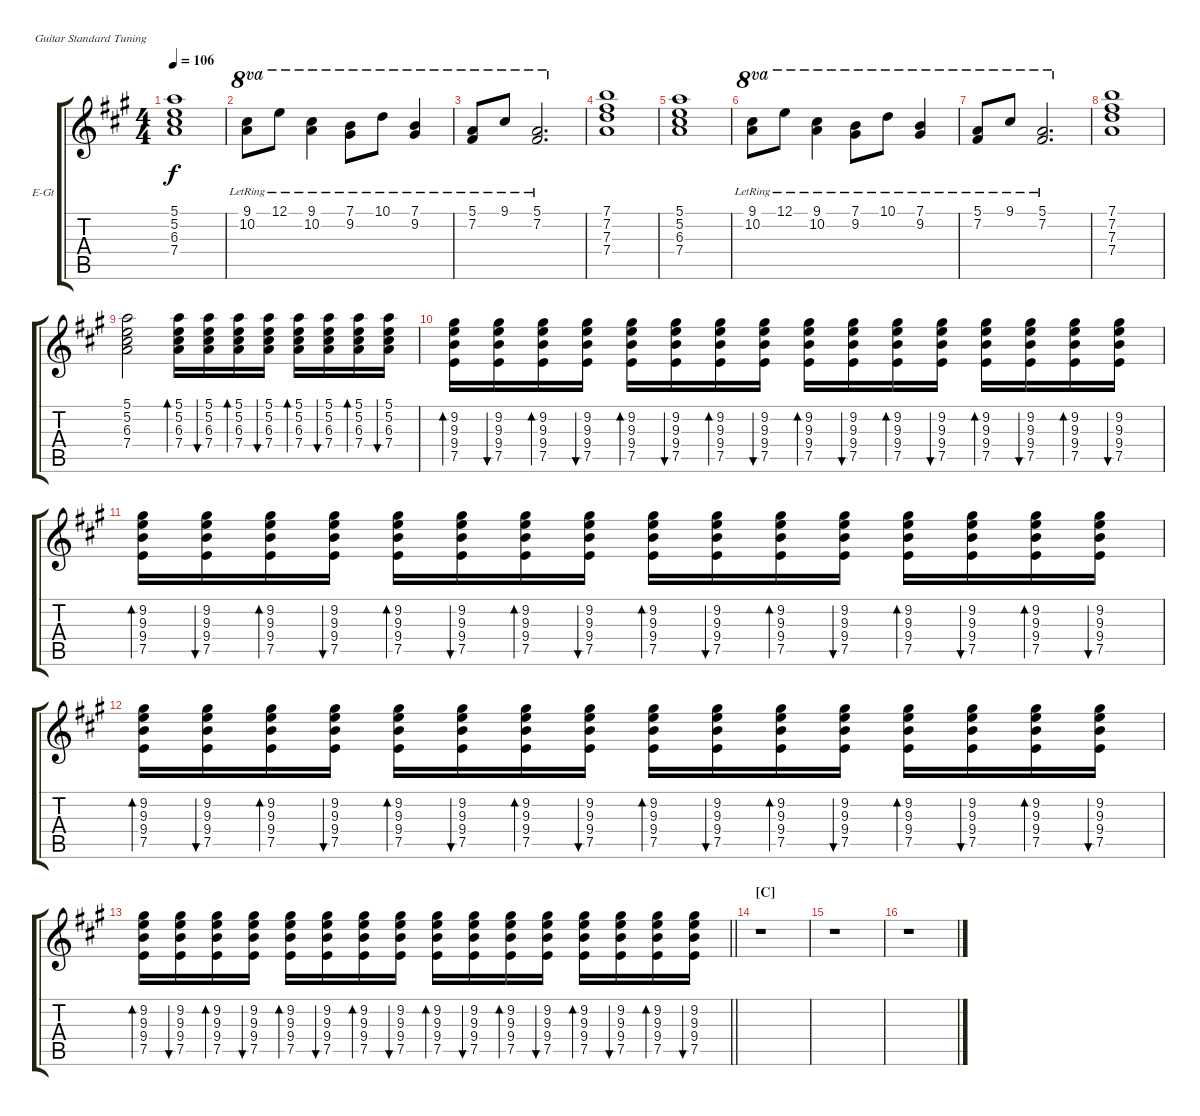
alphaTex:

\bracketExtendMode groupsimilarinstruments
\firstSystemTrackNameOrientation horizontal
\otherSystemsTrackNameOrientation horizontal
\track ("Albert Hammond Jr." "E-Gt") {instrument electricguitarjazz}
\staff {score tabs}
\tuning (E4 B3 G3 D3 A2 E2)
\ts (4 4)
\tempo 106
\clef g2
\ks a
(5.1 5.2 6.3 7.4).1{dy f} |
(9.1{lr} 10.2{lr}).8{ot 8va} 12.1{lr}.8{ot 8va} (9.1{lr} 10.2{lr}).4{ot 8va} (7.1{lr} 9.2{lr}).8{ot 8va} 10.1{lr}.8{ot 8va} (7.1{lr} 9.2{lr}).4{ot 8va} |
(5.1{lr} 7.2{lr}).8{ot 8va} 9.1{lr}.8{ot 8va} (5.1{lr} 7.2{lr}).2{d ot 8va} |
(7.1 7.2 7.3 7.4).1 |
(5.1 5.2 6.3 7.4).1 |
(9.1{lr} 10.2{lr}).8{ot 8va} 12.1{lr}.8{ot 8va} (9.1{lr} 10.2{lr}).4{ot 8va} (7.1{lr} 9.2{lr}).8{ot 8va} 10.1{lr}.8{ot 8va} (7.1{lr} 9.2{lr}).4{ot 8va} |
(5.1{lr} 7.2{lr}).8{ot 8va} 9.1{lr}.8{ot 8va} (5.1{lr} 7.2{lr}).2{d ot 8va} |
(7.1 7.2 7.3 7.4).1 |
(5.1 5.2 6.3 7.4).2 (5.1 5.2 6.3 7.4).16{bd 60} (5.1 5.2 6.3 7.4).16{bu 60} (5.1 5.2 6.3 7.4).16{bd 60} (5.1 5.2 6.3 7.4).16{bu 60} (5.1 5.2 6.3 7.4).16{bd 60} (5.1 5.2 6.3 7.4).16{bu 60} (5.1 5.2 6.3 7.4).16{bd 60} (5.1 5.2 6.3 7.4).16{bu 60} |
(9.2 9.3 9.4 7.5).16{bd 60} (9.2 9.3 9.4 7.5).16{bu 60} (9.2 9.3 9.4 7.5).16{bd 60} (9.2 9.3 9.4 7.5).16{bu 60} (9.2 9.3 9.4 7.5).16{bd 60} (9.2 9.3 9.4 7.5).16{bu 60} (9.2 9.3 9.4 7.5).16{bd 60} (9.2 9.3 9.4 7.5).16{bu 60} (9.2 9.3 9.4 7.5).16{bd 60} (9.2 9.3 9.4 7.5).16{bu 60} (9.2 9.3 9.4 7.5).16{bd 60} (9.2 9.3 9.4 7.5).16{bu 60} (9.2 9.3 9.4 7.5).16{bd 60} (9.2 9.3 9.4 7.5).16{bu 60} (9.2 9.3 9.4 7.5).16{bd 60} (9.2 9.3 9.4 7.5).16{bu 60} |
(9.2 9.3 9.4 7.5).16{bd 60} (9.2 9.3 9.4 7.5).16{bu 60} (9.2 9.3 9.4 7.5).16{bd 60} (9.2 9.3 9.4 7.5).16{bu 60} (9.2 9.3 9.4 7.5).16{bd 60} (9.2 9.3 9.4 7.5).16{bu 60} (9.2 9.3 9.4 7.5).16{bd 60} (9.2 9.3 9.4 7.5).16{bu 60} (9.2 9.3 9.4 7.5).16{bd 60} (9.2 9.3 9.4 7.5).16{bu 60} (9.2 9.3 9.4 7.5).16{bd 60} (9.2 9.3 9.4 7.5).16{bu 60} (9.2 9.3 9.4 7.5).16{bd 60} (9.2 9.3 9.4 7.5).16{bu 60} (9.2 9.3 9.4 7.5).16{bd 60} (9.2 9.3 9.4 7.5).16{bu 60} |
(9.2 9.3 9.4 7.5).16{bd 60} (9.2 9.3 9.4 7.5).16{bu 60} (9.2 9.3 9.4 7.5).16{bd 60} (9.2 9.3 9.4 7.5).16{bu 60} (9.2 9.3 9.4 7.5).16{bd 60} (9.2 9.3 9.4 7.5).16{bu 60} (9.2 9.3 9.4 7.5).16{bd 60} (9.2 9.3 9.4 7.5).16{bu 60} (9.2 9.3 9.4 7.5).16{bd 60} (9.2 9.3 9.4 7.5).16{bu 60} (9.2 9.3 9.4 7.5).16{bd 60} (9.2 9.3 9.4 7.5).16{bu 60} (9.2 9.3 9.4 7.5).16{bd 60} (9.2 9.3 9.4 7.5).16{bu 60} (9.2 9.3 9.4 7.5).16{bd 60} (9.2 9.3 9.4 7.5).16{bu 60} |
\barLineRight lightlight
(9.2 9.3 9.4 7.5).16{bd 60} (9.2 9.3 9.4 7.5).16{bu 60} (9.2 9.3 9.4 7.5).16{bd 60} (9.2 9.3 9.4 7.5).16{bu 60} (9.2 9.3 9.4 7.5).16{bd 60} (9.2 9.3 9.4 7.5).16{bu 60} (9.2 9.3 9.4 7.5).16{bd 60} (9.2 9.3 9.4 7.5).16{bu 60} (9.2 9.3 9.4 7.5).16{bd 60} (9.2 9.3 9.4 7.5).16{bu 60} (9.2 9.3 9.4 7.5).16{bd 60} (9.2 9.3 9.4 7.5).16{bu 60} (9.2 9.3 9.4 7.5).16{bd 60} (9.2 9.3 9.4 7.5).16{bu 60} (9.2 9.3 9.4 7.5).16{bd 60} (9.2 9.3 9.4 7.5).16{bu 60} |
\section ("C" "")
r.1 |
r.1 |
r.1
